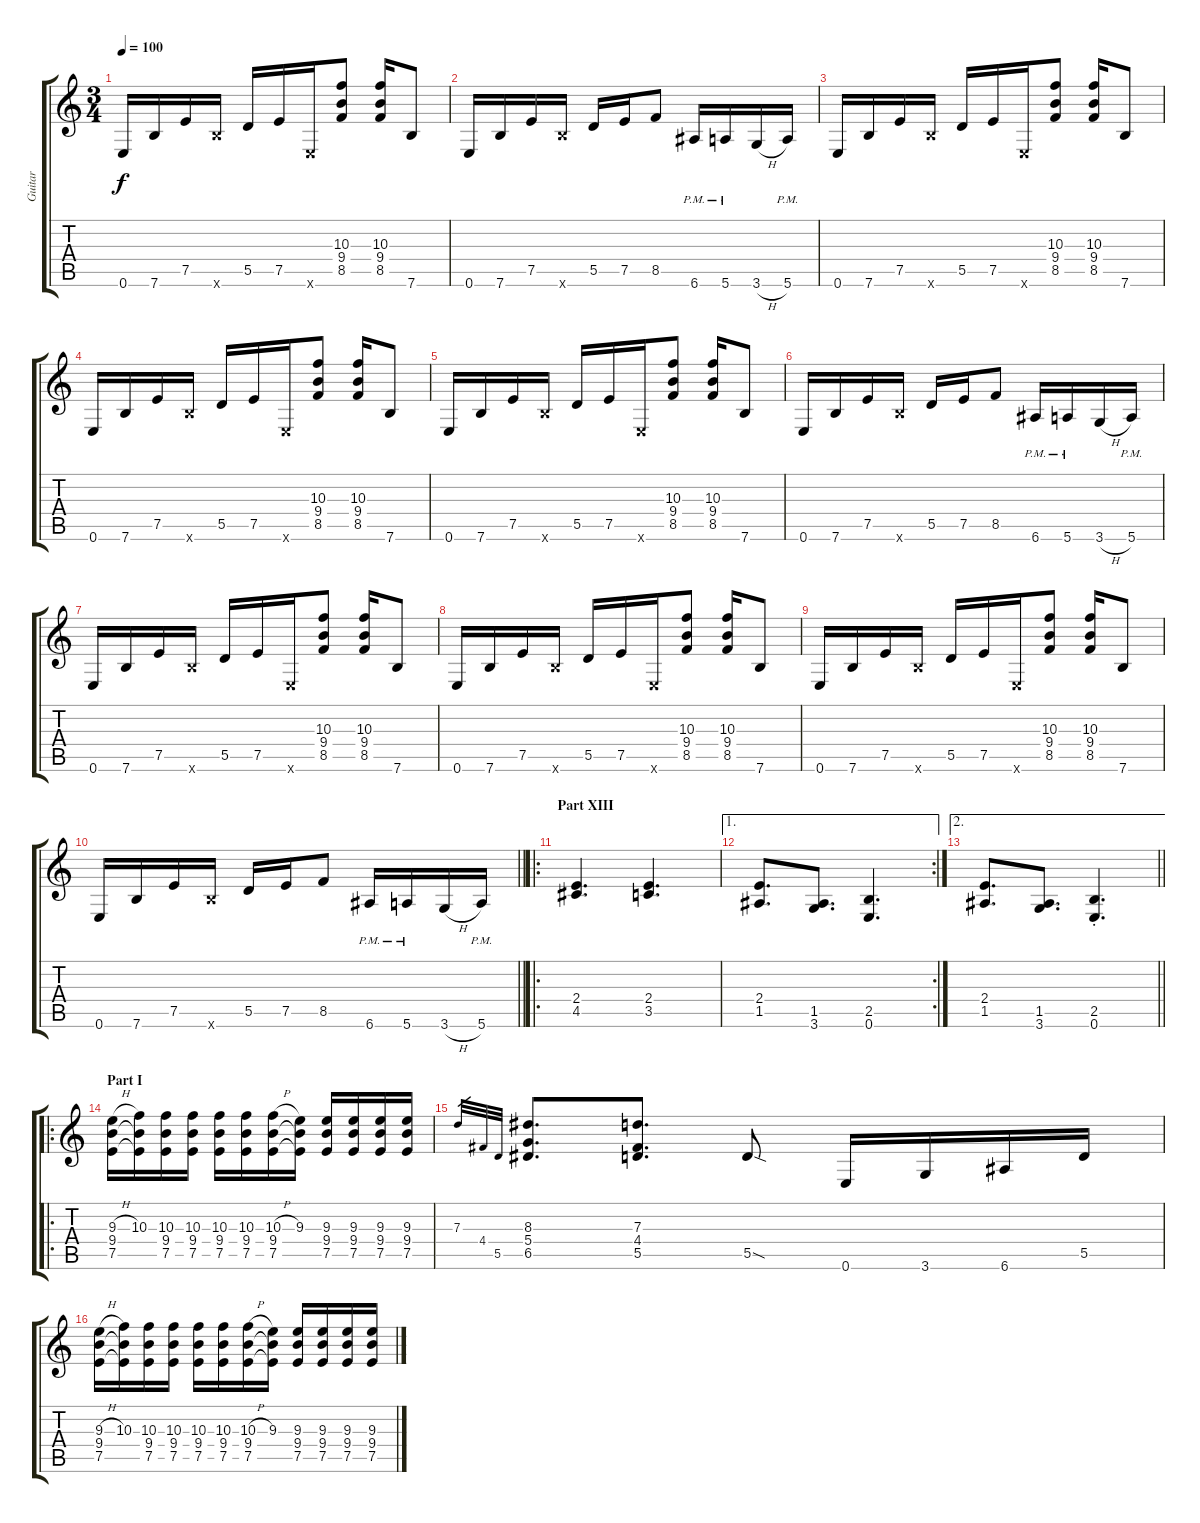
\track ("Guitar" "Guitar") {instrument distortionguitar}
\staff {score tabs}
\tuning (E4 B3 G3 D3 A2 E2) {hide}
\ts (3 4)
\tempo 100
\clef g2
\ks c
0.6.16{dy f} 7.6.16 7.5.16 7.6{x}.16 5.5.16 7.5.16 0.6{x}.16 (10.3 9.4 8.5).8 (10.3 9.4 8.5).16 7.6.8 |
0.6.16 7.6.16 7.5.16 7.6{x}.16 5.5.16 7.5.16 8.5.8 6.6{pm}.16 5.6{pm}.16 3.6{h}.16 5.6{pm}.16 |
0.6.16 7.6.16 7.5.16 7.6{x}.16 5.5.16 7.5.16 0.6{x}.16 (10.3 9.4 8.5).8 (10.3 9.4 8.5).16 7.6.8 |
0.6.16 7.6.16 7.5.16 7.6{x}.16 5.5.16 7.5.16 0.6{x}.16 (10.3 9.4 8.5).8 (10.3 9.4 8.5).16 7.6.8 |
0.6.16 7.6.16 7.5.16 7.6{x}.16 5.5.16 7.5.16 0.6{x}.16 (10.3 9.4 8.5).8 (10.3 9.4 8.5).16 7.6.8 |
0.6.16 7.6.16 7.5.16 7.6{x}.16 5.5.16 7.5.16 8.5.8 6.6{pm}.16 5.6{pm}.16 3.6{h}.16 5.6{pm}.16 |
0.6.16 7.6.16 7.5.16 7.6{x}.16 5.5.16 7.5.16 0.6{x}.16 (10.3 9.4 8.5).8 (10.3 9.4 8.5).16 7.6.8 |
0.6.16 7.6.16 7.5.16 7.6{x}.16 5.5.16 7.5.16 0.6{x}.16 (10.3 9.4 8.5).8 (10.3 9.4 8.5).16 7.6.8 |
0.6.16 7.6.16 7.5.16 7.6{x}.16 5.5.16 7.5.16 0.6{x}.16 (10.3 9.4 8.5).8 (10.3 9.4 8.5).16 7.6.8 |
\barLineRight lightlight
0.6.16 7.6.16 7.5.16 7.6{x}.16 5.5.16 7.5.16 8.5.8 6.6{pm}.16 5.6{pm}.16 3.6{h}.16 5.6{pm}.16 |
\ro
\section ("" "Part XIII")
(2.4 4.5).4{d} (2.4 3.5).4{d} |
\ae 1
\rc 2
(2.4 1.5).8{d} (1.5 3.6).8{d} (2.5 0.6).4{d} |
\ae 2
\barLineRight lightlight
(2.4 1.5).8{d} (1.5 3.6).8{d} (2.5{st} 0.6{st}).4{d} |
\ro
\section ("" "Part I")
(9.3{h} 9.4 7.5).16 (10.3 9.4{t} 7.5{t}).16 (10.3 9.4 7.5).16 (10.3 9.4 7.5).16 (10.3 9.4 7.5).16 (10.3 9.4 7.5).16 (10.3{h} 9.4 7.5).16 (9.3 9.4{t} 7.5{t}).16 (9.3 9.4 7.5).16 (9.3 9.4 7.5).16 (9.3 9.4 7.5).16 (9.3 9.4 7.5).16 |
7.3.32{gr} 4.4.32{gr} 5.5.32{gr} (8.3 5.4 6.5).8{d} (7.3 4.4 5.5).8{d} 5.5{sod}.8 0.6.16 3.6.16 6.6.16 5.5.16 |
(9.3{h} 9.4 7.5).16 (10.3 9.4{t} 7.5{t}).16 (10.3 9.4 7.5).16 (10.3 9.4 7.5).16 (10.3 9.4 7.5).16 (10.3 9.4 7.5).16 (10.3{h} 9.4 7.5).16 (9.3 9.4{t} 7.5{t}).16 (9.3 9.4 7.5).16 (9.3 9.4 7.5).16 (9.3 9.4 7.5).16 (9.3 9.4 7.5).16
